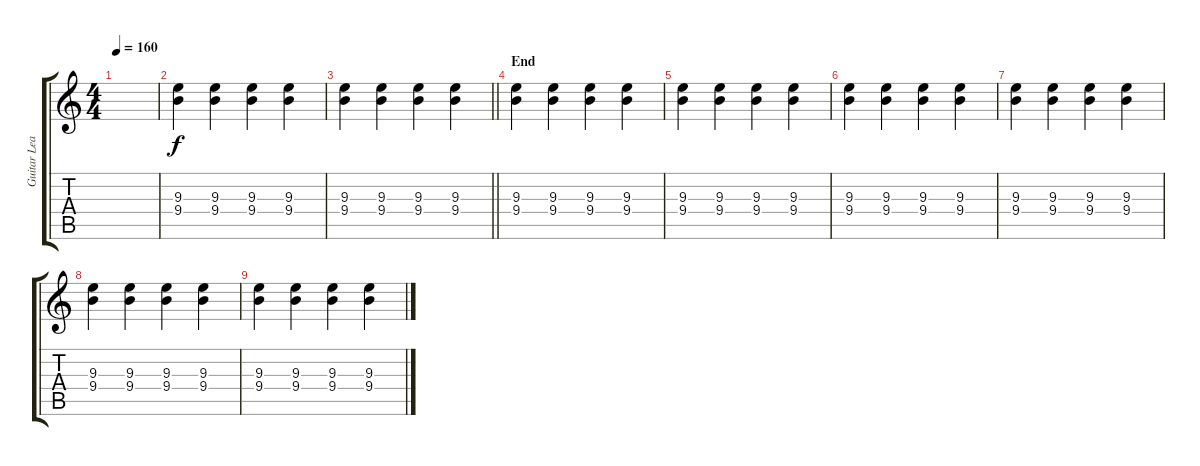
\track ("Guitar Lead" "Guitar Lea") {instrument distortionguitar}
\staff {score tabs}
\tuning (E4 B3 G3 D3 A2 E2) {hide}
\ts (4 4)
\tempo 160
\clef g2
\ks c
|
(9.3 9.4).4{instrument distortionguitar} (9.3 9.4).4 (9.3 9.4).4 (9.3 9.4).4 |
\barLineRight lightlight
(9.3 9.4).4 (9.3 9.4).4 (9.3 9.4).4 (9.3 9.4).4 |
\section ("" "End")
(9.3 9.4).4{volume 12} (9.3 9.4).4 (9.3 9.4).4 (9.3 9.4).4 |
(9.3 9.4).4 (9.3 9.4).4 (9.3 9.4).4 (9.3 9.4).4 |
(9.3 9.4).4 (9.3 9.4).4 (9.3 9.4).4 (9.3 9.4).4 |
(9.3 9.4).4{volume 12} (9.3 9.4).4 (9.3 9.4).4 (9.3 9.4).4 |
(9.3 9.4).4 (9.3 9.4).4 (9.3 9.4).4 (9.3 9.4).4 |
(9.3 9.4).4 (9.3 9.4).4 (9.3 9.4).4 (9.3 9.4).4
